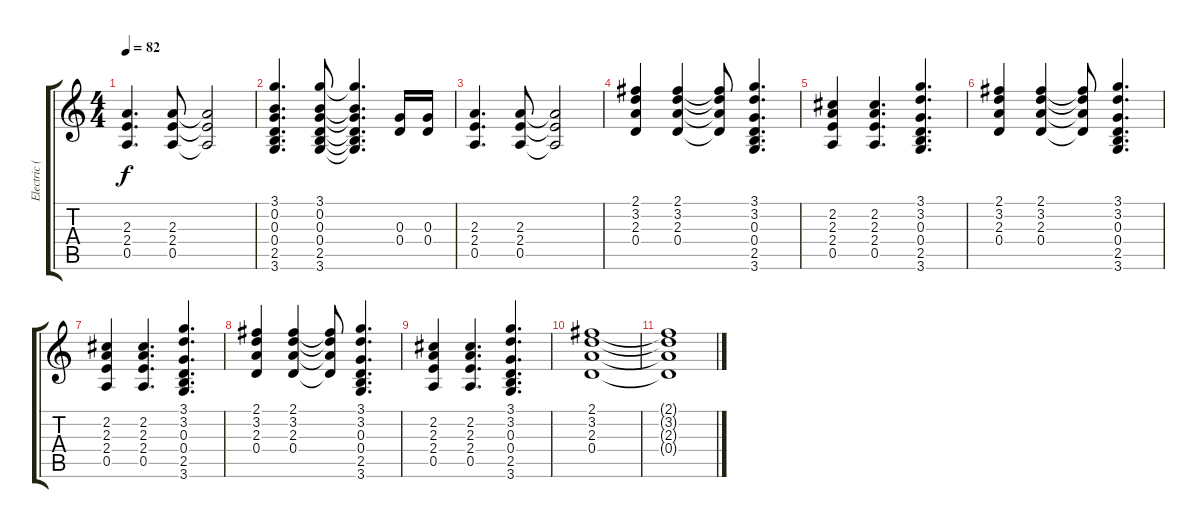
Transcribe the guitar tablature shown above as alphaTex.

\track ("Electric (overdriven)" "Electric (") {instrument overdrivenguitar}
\staff {score tabs}
\tuning (E4 B3 G3 D3 A2 E2) {hide}
\ts (4 4)
\tempo 82
\clef g2
\ks c
(2.3 2.4 0.5).4{d dy f} (2.3 2.4 0.5).8 (2.3{t} 2.4{t} 0.5{t}).2 |
(3.1 0.2 0.3 0.4 2.5 3.6).4{d} (3.1 0.2 0.3 0.4 2.5 3.6).8 (3.1{t} 0.2{t} 0.3{t} 0.4{t} 2.5{t} 3.6{t}).4{d} (0.3 0.4).16 (0.3 0.4).16 |
(2.3 2.4 0.5).4{d} (2.3 2.4 0.5).8 (2.3{t} 2.4{t} 0.5{t}).2 |
(2.1 3.2 2.3 0.4).4 (2.1 3.2 2.3 0.4).4 (2.1{t} 3.2{t} 2.3{t} 0.4{t}).8 (3.1 3.2 0.3 0.4 2.5 3.6).4{d} |
(2.2 2.3 2.4 0.5).4 (2.2 2.3 2.4 0.5).4{d} (3.1 3.2 0.3 0.4 2.5 3.6).4{d} |
(2.1 3.2 2.3 0.4).4 (2.1 3.2 2.3 0.4).4 (2.1{t} 3.2{t} 2.3{t} 0.4{t}).8 (3.1 3.2 0.3 0.4 2.5 3.6).4{d} |
(2.2 2.3 2.4 0.5).4 (2.2 2.3 2.4 0.5).4{d} (3.1 3.2 0.3 0.4 2.5 3.6).4{d} |
(2.1 3.2 2.3 0.4).4 (2.1 3.2 2.3 0.4).4 (2.1{t} 3.2{t} 2.3{t} 0.4{t}).8 (3.1 3.2 0.3 0.4 2.5 3.6).4{d} |
(2.2 2.3 2.4 0.5).4 (2.2 2.3 2.4 0.5).4{d} (3.1 3.2 0.3 0.4 2.5 3.6).4{d} |
(2.1 3.2 2.3 0.4).1 |
(2.1{t} 3.2{t} 2.3{t} 0.4{t}).1
